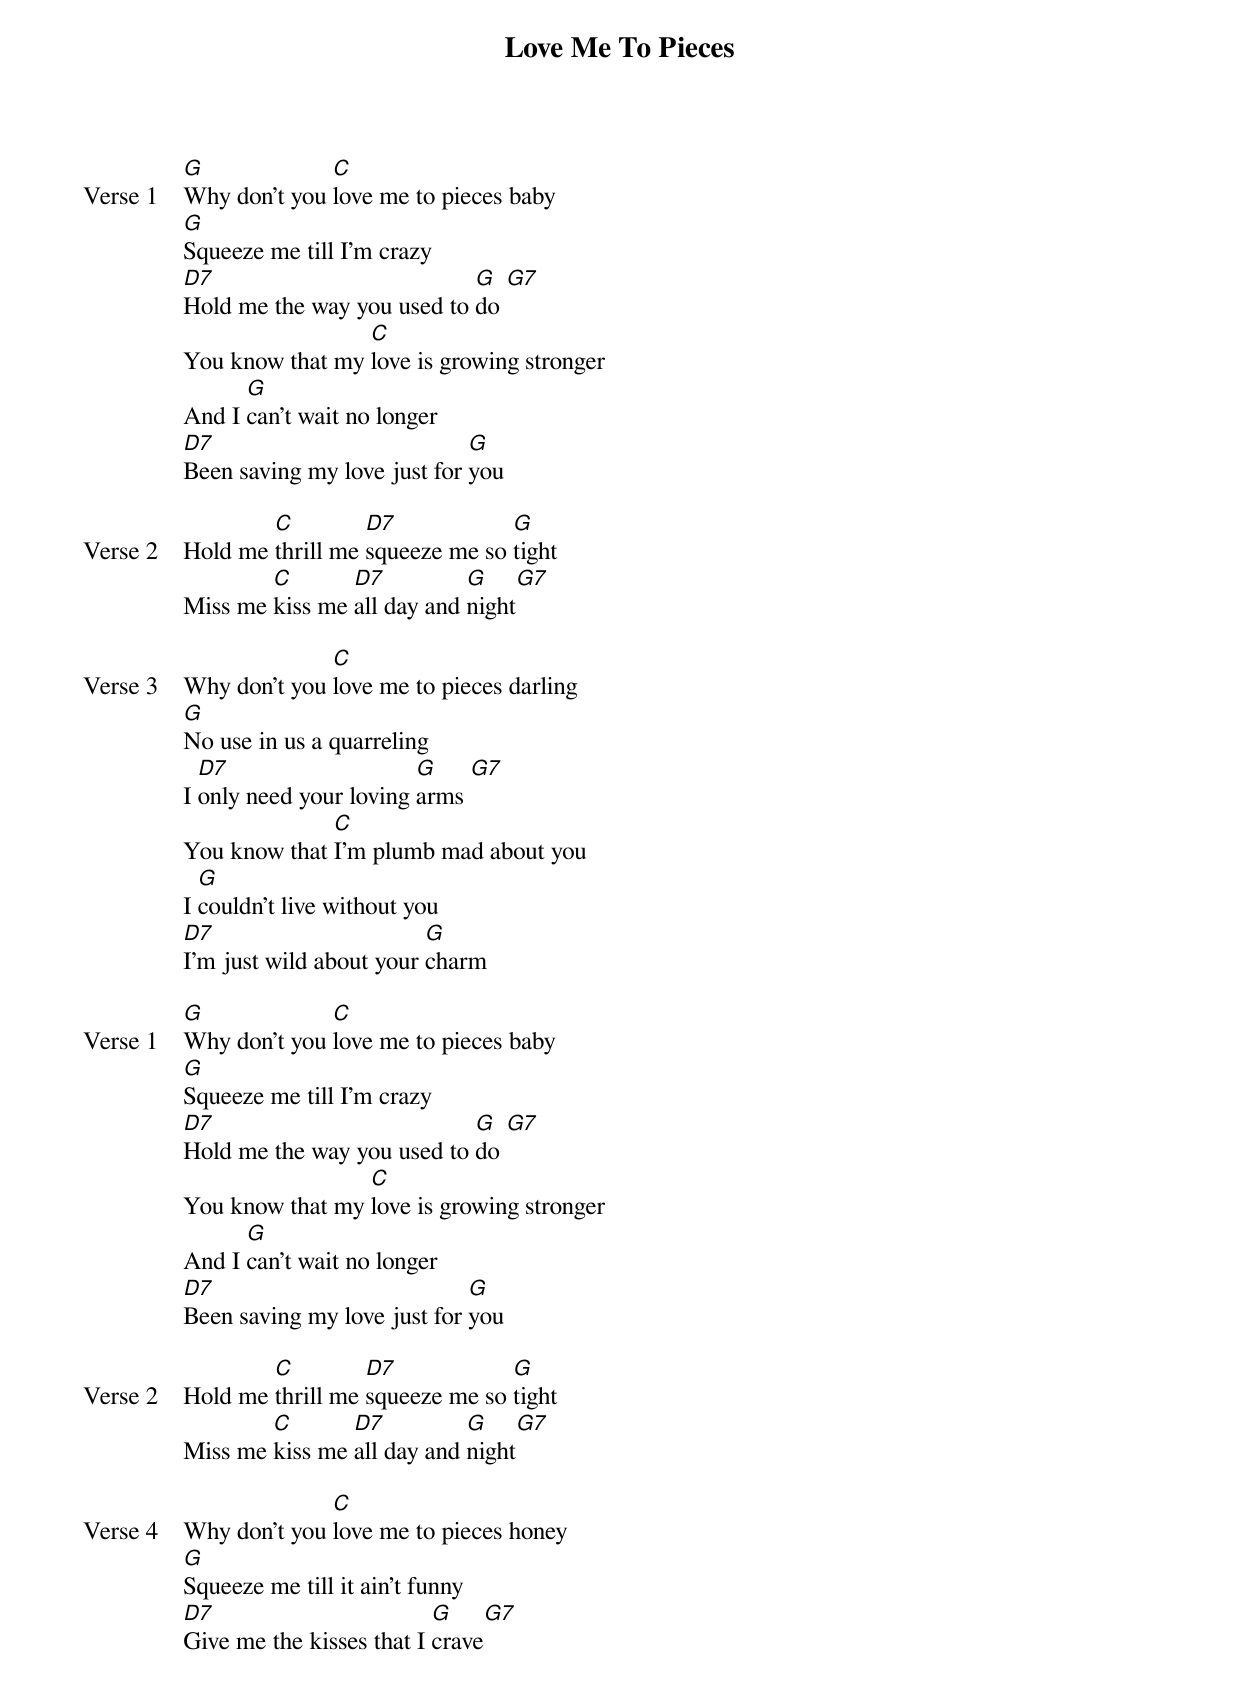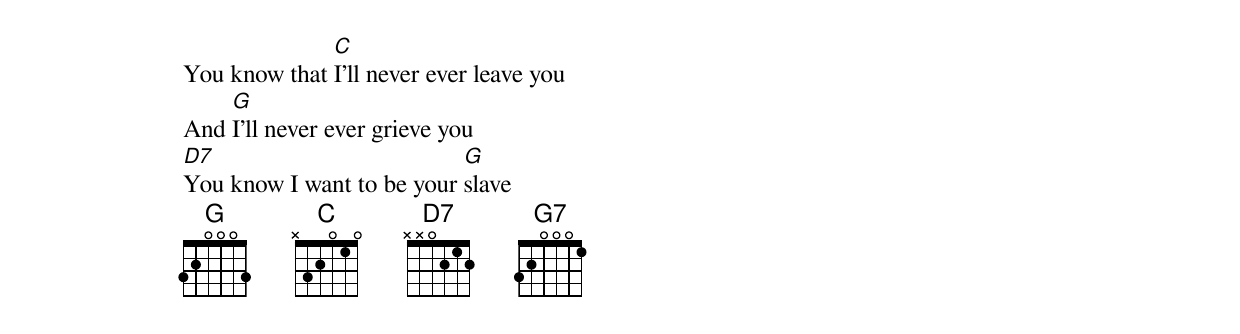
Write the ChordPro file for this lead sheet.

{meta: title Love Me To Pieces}
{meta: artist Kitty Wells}
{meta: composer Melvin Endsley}
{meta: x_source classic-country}
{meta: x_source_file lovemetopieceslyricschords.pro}
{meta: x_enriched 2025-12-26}

{start_of_verse: Verse 1}
[G]Why don't you [C]love me to pieces baby
[G]Squeeze me till I'm crazy
[D7]Hold me the way you used to [G]do [G7]
You know that my [C]love is growing stronger
And I [G]can't wait no longer
[D7]Been saving my love just for [G]you
{end_of_verse}

{start_of_verse: Verse 2}
Hold me [C]thrill me [D7]squeeze me so [G]tight
Miss me [C]kiss me [D7]all day and [G]night[G7]
{end_of_verse}

{start_of_verse: Verse 3}
Why don't you [C]love me to pieces darling
[G]No use in us a quarreling
I [D7]only need your loving [G]arms [G7]
You know that [C]I'm plumb mad about you
I [G]couldn't live without you
[D7]I'm just wild about your [G]charm
{end_of_verse}

{start_of_verse: Verse 1}
[G]Why don't you [C]love me to pieces baby
[G]Squeeze me till I'm crazy
[D7]Hold me the way you used to [G]do [G7]
You know that my [C]love is growing stronger
And I [G]can't wait no longer
[D7]Been saving my love just for [G]you
{end_of_verse}

{start_of_verse: Verse 2}
Hold me [C]thrill me [D7]squeeze me so [G]tight
Miss me [C]kiss me [D7]all day and [G]night[G7]
{end_of_verse}

{start_of_verse: Verse 4}
Why don't you [C]love me to pieces honey
[G]Squeeze me till it ain't funny
[D7]Give me the kisses that I [G]crave[G7]
You know that [C]I'll never ever leave you
And [G]I'll never ever grieve you
[D7]You know I want to be your [G]slave
{end_of_verse}
